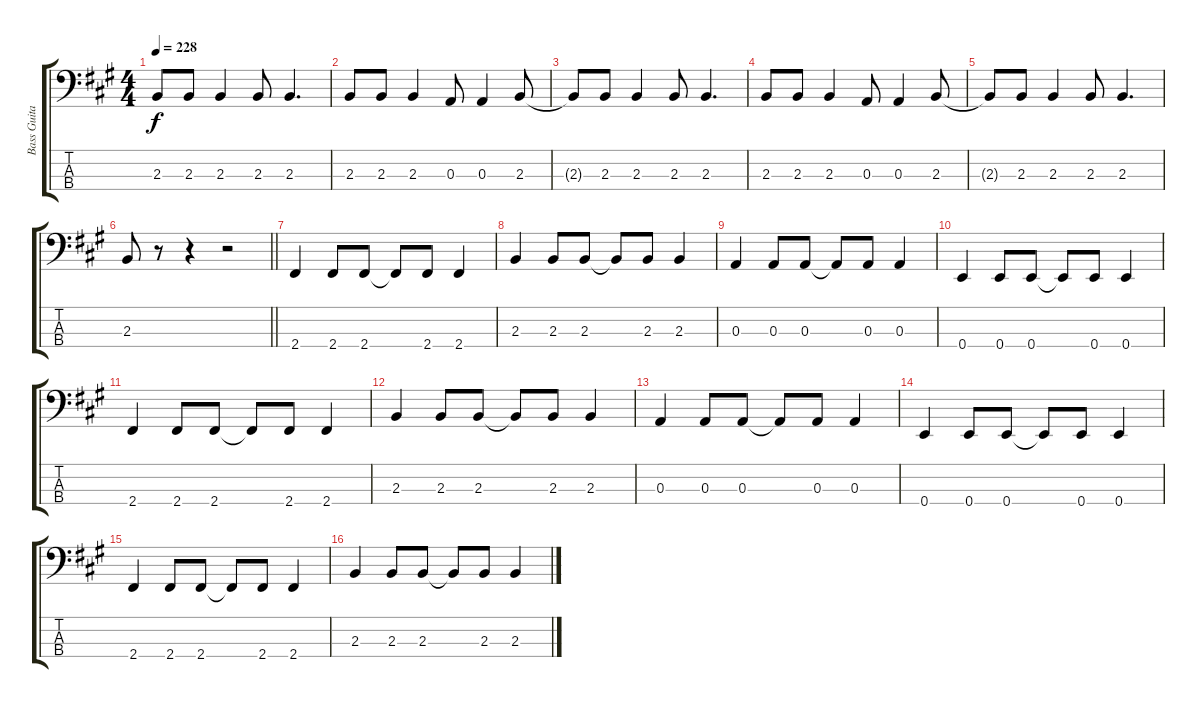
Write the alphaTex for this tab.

\track ("Bass Guitar" "Bass Guita") {instrument electricbassfinger}
\staff {score tabs}
\tuning (G2 D2 A1 E1) {hide}
\ts (4 4)
\tempo 228
\clef f4
\ks a
2.3{t}.8{dy f} 2.3.8 2.3.4 2.3.8 2.3.4{d} |
2.3.8 2.3.8 2.3.4 0.3.8 0.3.4 2.3.8 |
2.3{t}.8 2.3.8 2.3.4 2.3.8 2.3.4{d} |
2.3.8 2.3.8 2.3.4 0.3.8 0.3.4 2.3.8 |
2.3{t}.8 2.3.8 2.3.4 2.3.8 2.3.4{d} |
\barLineRight lightlight
2.3.8 r.8 r.4 r.2 |
2.4.4 2.4.8 2.4.8 2.4{t}.8 2.4.8 2.4.4 |
2.3.4 2.3.8 2.3.8 2.3{t}.8 2.3.8 2.3.4 |
0.3.4 0.3.8 0.3.8 0.3{t}.8 0.3.8 0.3.4 |
0.4.4 0.4.8 0.4.8 0.4{t}.8 0.4.8 0.4.4 |
2.4.4 2.4.8 2.4.8 2.4{t}.8 2.4.8 2.4.4 |
2.3.4 2.3.8 2.3.8 2.3{t}.8 2.3.8 2.3.4 |
0.3.4 0.3.8 0.3.8 0.3{t}.8 0.3.8 0.3.4 |
0.4.4 0.4.8 0.4.8 0.4{t}.8 0.4.8 0.4.4 |
2.4.4 2.4.8 2.4.8 2.4{t}.8 2.4.8 2.4.4 |
2.3.4 2.3.8 2.3.8 2.3{t}.8 2.3.8 2.3.4
